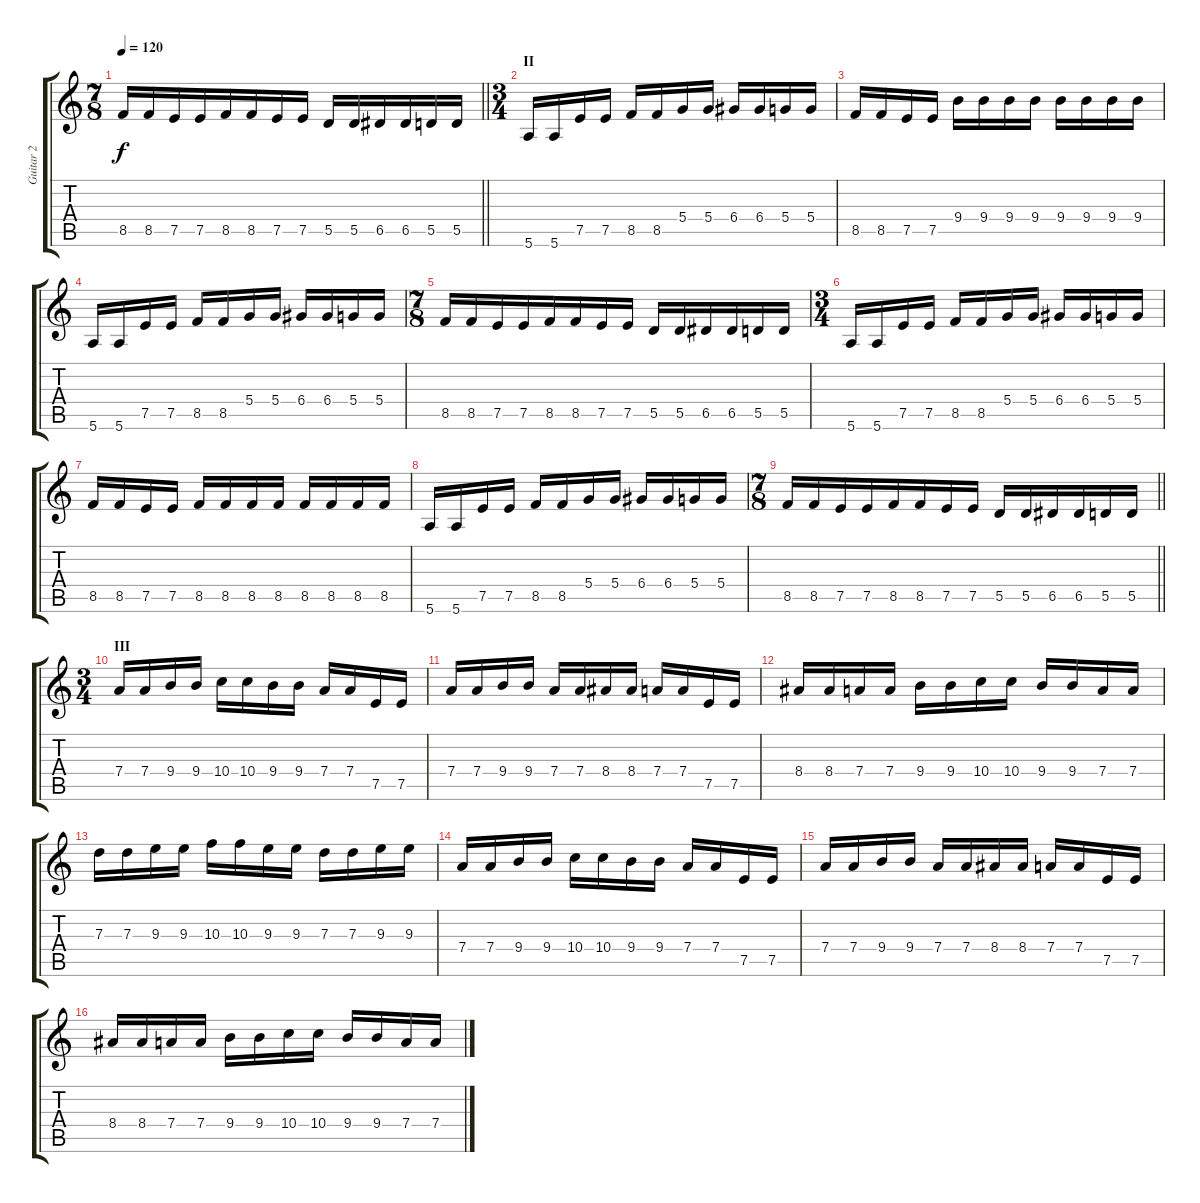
\track ("Guitar 2" "Guitar 2") {instrument overdrivenguitar}
\staff {score tabs}
\tuning (E4 B3 G3 D3 A2 E2) {hide}
\ts (7 8)
\tempo 120
\clef g2
\barLineRight lightlight
\ks c
8.5.16{dy f} 8.5.16 7.5.16 7.5.16 8.5.16 8.5.16 7.5.16 7.5.16 5.5.16 5.5.16 6.5.16 6.5.16 5.5.16 5.5.16 |
\ts (3 4)
\section ("" "II")
5.6.16 5.6.16 7.5.16 7.5.16 8.5.16 8.5.16 5.4.16 5.4.16 6.4.16 6.4.16 5.4.16 5.4.16 |
8.5.16 8.5.16 7.5.16 7.5.16 9.4.16 9.4.16 9.4.16 9.4.16 9.4.16 9.4.16 9.4.16 9.4.16 |
5.6.16 5.6.16 7.5.16 7.5.16 8.5.16 8.5.16 5.4.16 5.4.16 6.4.16 6.4.16 5.4.16 5.4.16 |
\ts (7 8)
8.5.16 8.5.16 7.5.16 7.5.16 8.5.16 8.5.16 7.5.16 7.5.16 5.5.16 5.5.16 6.5.16 6.5.16 5.5.16 5.5.16 |
\ts (3 4)
5.6.16 5.6.16 7.5.16 7.5.16 8.5.16 8.5.16 5.4.16 5.4.16 6.4.16 6.4.16 5.4.16 5.4.16 |
8.5.16 8.5.16 7.5.16 7.5.16 8.5.16 8.5.16 8.5.16 8.5.16 8.5.16 8.5.16 8.5.16 8.5.16 |
5.6.16 5.6.16 7.5.16 7.5.16 8.5.16 8.5.16 5.4.16 5.4.16 6.4.16 6.4.16 5.4.16 5.4.16 |
\ts (7 8)
\barLineRight lightlight
8.5.16 8.5.16 7.5.16 7.5.16 8.5.16 8.5.16 7.5.16 7.5.16 5.5.16 5.5.16 6.5.16 6.5.16 5.5.16 5.5.16 |
\ts (3 4)
\section ("" "III")
7.4.16 7.4.16 9.4.16 9.4.16 10.4.16 10.4.16 9.4.16 9.4.16 7.4.16 7.4.16 7.5.16 7.5.16 |
7.4.16 7.4.16 9.4.16 9.4.16 7.4.16 7.4.16 8.4.16 8.4.16 7.4.16 7.4.16 7.5.16 7.5.16 |
8.4.16 8.4.16 7.4.16 7.4.16 9.4.16 9.4.16 10.4.16 10.4.16 9.4.16 9.4.16 7.4.16 7.4.16 |
7.3.16 7.3.16 9.3.16 9.3.16 10.3.16 10.3.16 9.3.16 9.3.16 7.3.16 7.3.16 9.3.16 9.3.16 |
7.4.16 7.4.16 9.4.16 9.4.16 10.4.16 10.4.16 9.4.16 9.4.16 7.4.16 7.4.16 7.5.16 7.5.16 |
7.4.16 7.4.16 9.4.16 9.4.16 7.4.16 7.4.16 8.4.16 8.4.16 7.4.16 7.4.16 7.5.16 7.5.16 |
8.4.16 8.4.16 7.4.16 7.4.16 9.4.16 9.4.16 10.4.16 10.4.16 9.4.16 9.4.16 7.4.16 7.4.16
